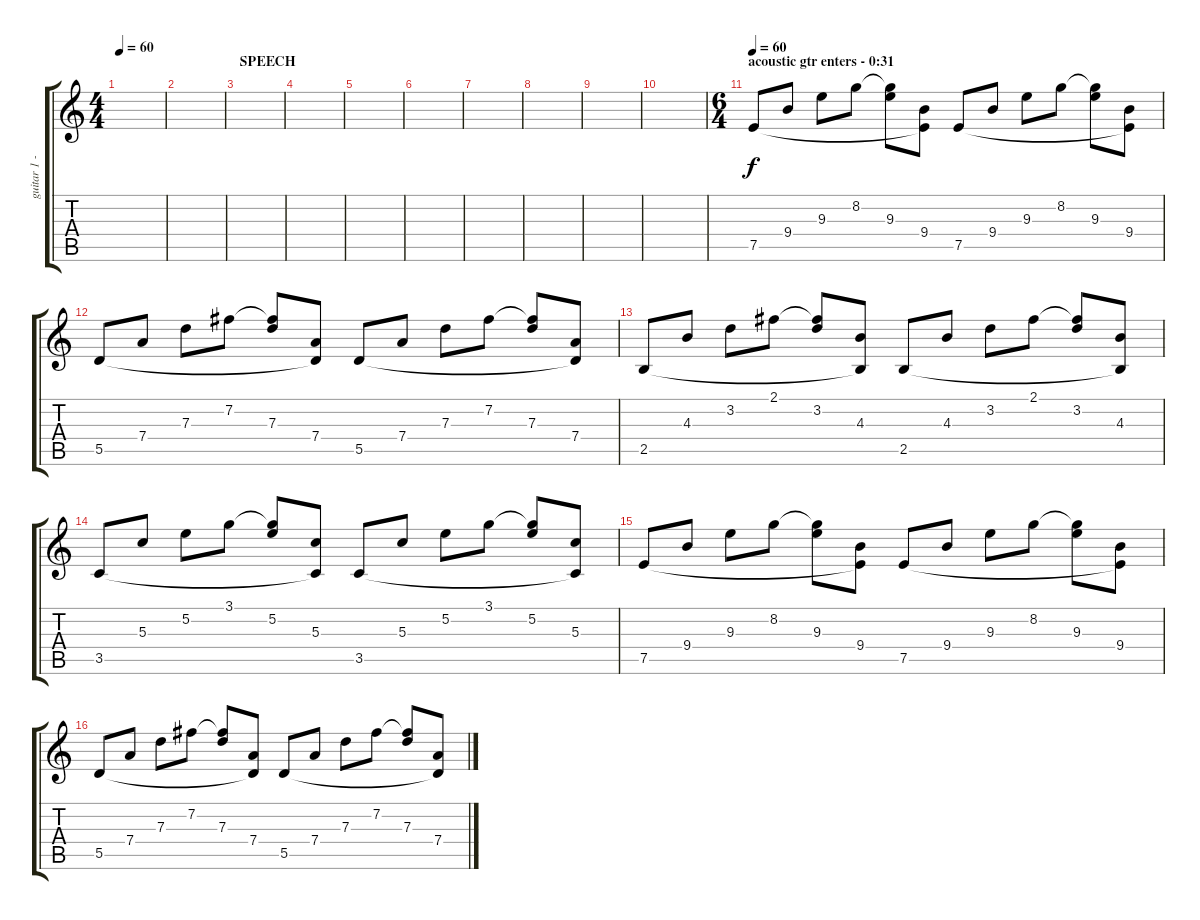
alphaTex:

\track ("guitar 1 - acoustic" "guitar 1 -") {instrument electricguitarjazz}
\staff {score tabs}
\tuning (E4 B3 G3 D3 A2 E2) {hide}
\ts (4 4)
\tempo 60
\tempo 70
\tempo 60
\clef g2
\ks c
|
|
\section ("" "SPEECH")
|
|
|
|
|
|
|
|
\ts (6 4)
\section ("" "acoustic gtr enters - 0:31")
\tempo 60
7.5.8 9.4.8 9.3.8 8.2.8 (8.2{t} 9.3).8 (9.4 7.5{t}).8 7.5.8 9.4.8 9.3.8 8.2.8 (8.2{t} 9.3).8 (9.4 7.5{t}).8 |
5.5.8 7.4.8 7.3.8 7.2.8 (7.2{t} 7.3).8 (7.4 5.5{t}).8 5.5.8 7.4.8 7.3.8 7.2.8 (7.2{t} 7.3).8 (7.4 5.5{t}).8 |
2.5.8 4.3.8 3.2.8 2.1.8 (2.1{t} 3.2).8 (4.3 2.5{t}).8 2.5.8 4.3.8 3.2.8 2.1.8 (2.1{t} 3.2).8 (4.3 2.5{t}).8 |
3.5.8 5.3.8 5.2.8 3.1.8 (3.1{t} 5.2).8 (5.3 3.5{t}).8 3.5.8 5.3.8 5.2.8 3.1.8 (3.1{t} 5.2).8 (5.3 3.5{t}).8 |
7.5.8 9.4.8 9.3.8 8.2.8 (8.2{t} 9.3).8 (9.4 7.5{t}).8 7.5.8 9.4.8 9.3.8 8.2.8 (8.2{t} 9.3).8 (9.4 7.5{t}).8 |
5.5.8 7.4.8 7.3.8 7.2.8 (7.2{t} 7.3).8 (7.4 5.5{t}).8 5.5.8 7.4.8 7.3.8 7.2.8 (7.2{t} 7.3).8 (7.4 5.5{t}).8
